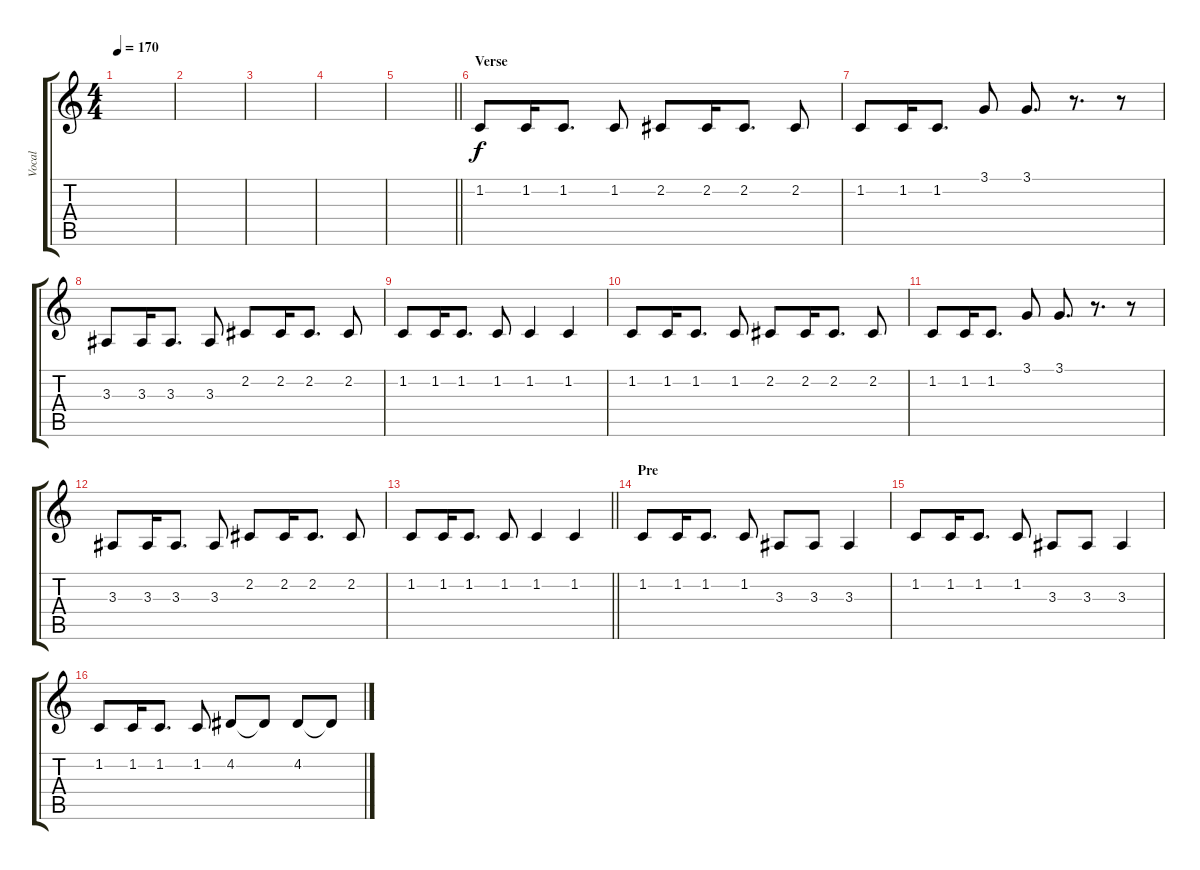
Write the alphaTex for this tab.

\track ("Vocal" "Vocal") {instrument trumpet}
\staff {score tabs}
\tuning (E4 B3 G3 D3 A2 E2) {hide}
\ts (4 4)
\tempo 170
\clef g2
\ks c
|
|
|
|
\barLineRight lightlight
|
\section ("" "Verse")
1.2.8 1.2.16 1.2.8{d} 1.2.8 2.2.8 2.2.16 2.2.8{d} 2.2.8 |
1.2.8 1.2.16 1.2.8{d} 3.1.8 3.1.8{d} r.8{d} r.8 |
3.3.8 3.3.16 3.3.8{d} 3.3.8 2.2.8 2.2.16 2.2.8{d} 2.2.8 |
1.2.8 1.2.16 1.2.8{d} 1.2.8 1.2.4 1.2.4 |
1.2.8 1.2.16 1.2.8{d} 1.2.8 2.2.8 2.2.16 2.2.8{d} 2.2.8 |
1.2.8 1.2.16 1.2.8{d} 3.1.8 3.1.8{d} r.8{d} r.8 |
3.3.8 3.3.16 3.3.8{d} 3.3.8 2.2.8 2.2.16 2.2.8{d} 2.2.8 |
\barLineRight lightlight
1.2.8 1.2.16 1.2.8{d} 1.2.8 1.2.4 1.2.4 |
\section ("" "Pre")
1.2.8 1.2.16 1.2.8{d} 1.2.8 3.3.8 3.3.8 3.3.4 |
1.2.8 1.2.16 1.2.8{d} 1.2.8 3.3.8 3.3.8 3.3.4 |
1.2.8 1.2.16 1.2.8{d} 1.2.8 4.2.8 4.2{t}.8 4.2.8 4.2{t}.8
